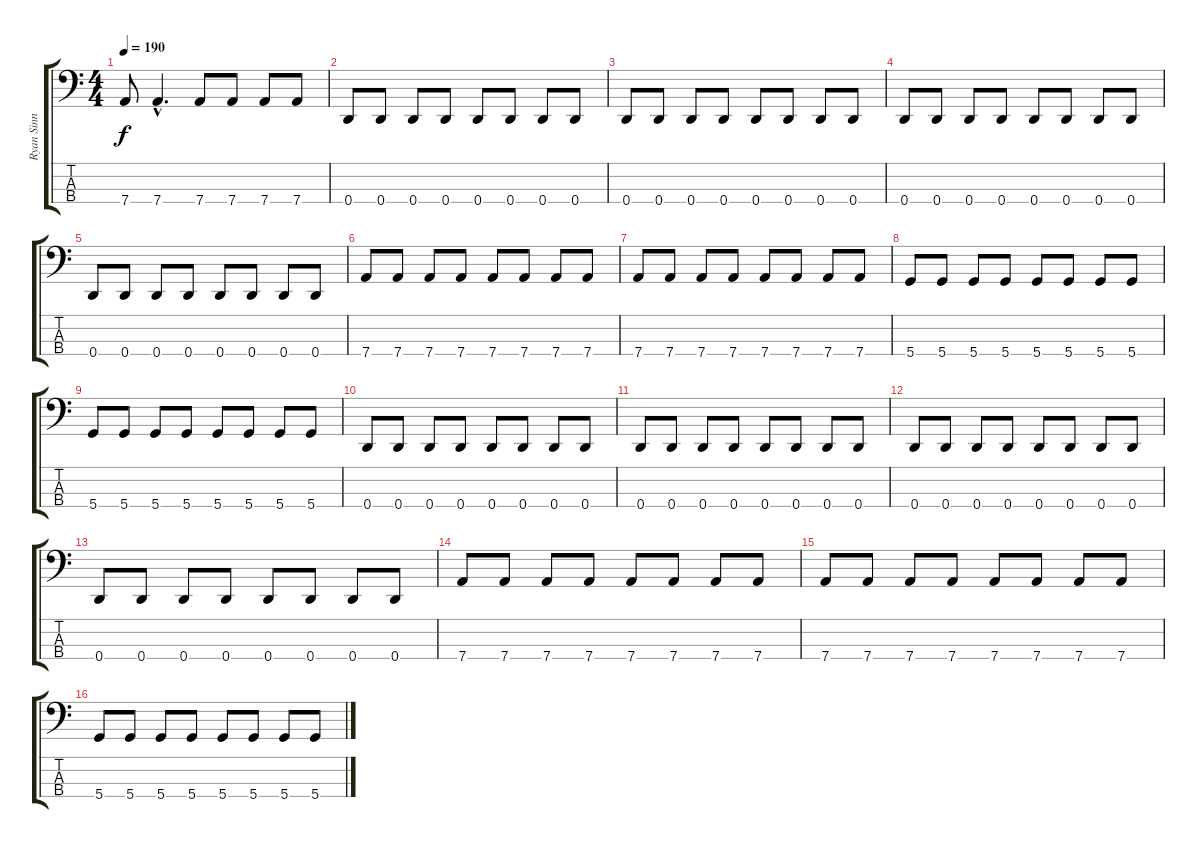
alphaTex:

\track ("Ryan Sinn" "Ryan Sinn") {instrument electricbassfinger}
\staff {score tabs}
\tuning (G2 D2 A1 D1) {hide}
\ts (4 4)
\tempo 190
\clef f4
\ks c
7.4.8{dy f} 7.4{hac}.4{d} 7.4.8 7.4.8 7.4.8 7.4.8 |
0.4.8 0.4.8 0.4.8 0.4.8 0.4.8 0.4.8 0.4.8 0.4.8 |
0.4.8 0.4.8 0.4.8 0.4.8 0.4.8 0.4.8 0.4.8 0.4.8 |
0.4.8 0.4.8 0.4.8 0.4.8 0.4.8 0.4.8 0.4.8 0.4.8 |
0.4.8 0.4.8 0.4.8 0.4.8 0.4.8 0.4.8 0.4.8 0.4.8 |
7.4.8 7.4.8 7.4.8 7.4.8 7.4.8 7.4.8 7.4.8 7.4.8 |
7.4.8 7.4.8 7.4.8 7.4.8 7.4.8 7.4.8 7.4.8 7.4.8 |
5.4.8 5.4.8 5.4.8 5.4.8 5.4.8 5.4.8 5.4.8 5.4.8 |
5.4.8 5.4.8 5.4.8 5.4.8 5.4.8 5.4.8 5.4.8 5.4.8 |
0.4.8 0.4.8 0.4.8 0.4.8 0.4.8 0.4.8 0.4.8 0.4.8 |
0.4.8 0.4.8 0.4.8 0.4.8 0.4.8 0.4.8 0.4.8 0.4.8 |
0.4.8 0.4.8 0.4.8 0.4.8 0.4.8 0.4.8 0.4.8 0.4.8 |
0.4.8 0.4.8 0.4.8 0.4.8 0.4.8 0.4.8 0.4.8 0.4.8 |
7.4.8 7.4.8 7.4.8 7.4.8 7.4.8 7.4.8 7.4.8 7.4.8 |
7.4.8 7.4.8 7.4.8 7.4.8 7.4.8 7.4.8 7.4.8 7.4.8 |
5.4.8 5.4.8 5.4.8 5.4.8 5.4.8 5.4.8 5.4.8 5.4.8
